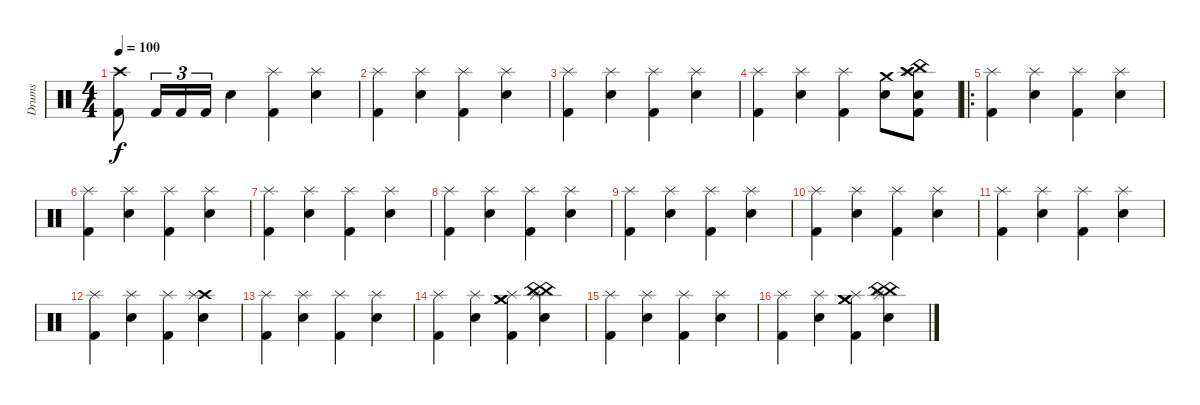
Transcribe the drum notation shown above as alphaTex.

\track ("Drums" "Drums") {instrument percussion}
\staff {score}
\articulation defaults
\ts (4 4)
\tempo 100
\clef neutral
\ks c
("Crash high (hit)" "Kick (hit) 2").8{dy f} "Kick (hit) 2".16{tu (3 2)} "Kick (hit) 2".16{tu (3 2)} "Kick (hit) 2".16{tu (3 2)} "Snare (hit) 2".4 ("Splash (hit)" "Kick (hit) 2").4 ("Splash (hit)" "Snare (hit) 2").4 |
("Splash (hit)" "Kick (hit) 2").4 ("Splash (hit)" "Snare (hit) 2").4 ("Splash (hit)" "Kick (hit) 2").4 ("Splash (hit)" "Snare (hit) 2").4 |
("Splash (hit)" "Kick (hit) 2").4 ("Splash (hit)" "Snare (hit) 2").4 ("Splash (hit)" "Kick (hit) 2").4 ("Splash (hit)" "Snare (hit) 2").4 |
("Splash (hit)" "Kick (hit) 2").4 ("Splash (hit)" "Snare (hit) 2").4 ("Splash (hit)" "Kick (hit) 2").4 ("Crash medium (hit)" "Snare (hit) 2").8 ("Crash high (hit)" "Splash (hit)" "China (hit)" "Kick (hit) 2" "Snare (hit) 2").8 |
\ro
("Splash (hit)" "Kick (hit) 2").4 ("Splash (hit)" "Snare (hit) 2").4 ("Splash (hit)" "Kick (hit) 2").4 ("Splash (hit)" "Snare (hit) 2").4 |
("Splash (hit)" "Kick (hit) 2").4 ("Splash (hit)" "Snare (hit) 2").4 ("Splash (hit)" "Kick (hit) 2").4 ("Splash (hit)" "Snare (hit) 2").4 |
("Splash (hit)" "Kick (hit) 2").4 ("Splash (hit)" "Snare (hit) 2").4 ("Splash (hit)" "Kick (hit) 2").4 ("Splash (hit)" "Snare (hit) 2").4 |
("Splash (hit)" "Kick (hit) 2").4 ("Splash (hit)" "Snare (hit) 2").4 ("Splash (hit)" "Kick (hit) 2").4 ("Splash (hit)" "Snare (hit) 2").4 |
("Splash (hit)" "Kick (hit) 2").4 ("Splash (hit)" "Snare (hit) 2").4 ("Splash (hit)" "Kick (hit) 2").4 ("Splash (hit)" "Snare (hit) 2").4 |
("Splash (hit)" "Kick (hit) 2").4 ("Splash (hit)" "Snare (hit) 2").4 ("Splash (hit)" "Kick (hit) 2").4 ("Splash (hit)" "Snare (hit) 2").4 |
("Splash (hit)" "Kick (hit) 2").4 ("Splash (hit)" "Snare (hit) 2").4 ("Splash (hit)" "Kick (hit) 2").4 ("Splash (hit)" "Snare (hit) 2").4 |
("Splash (hit)" "Kick (hit) 2").4 ("Splash (hit)" "Snare (hit) 2").4 ("Splash (hit)" "Kick (hit) 2").4 ("Crash high (hit)" "Splash (hit)" "Snare (hit) 2").4 |
("Splash (hit)" "Kick (hit) 2").4 ("Splash (hit)" "Snare (hit) 2").4 ("Splash (hit)" "Kick (hit) 2").4 ("Splash (hit)" "Snare (hit) 2").4 |
("Splash (hit)" "Kick (hit) 2").4 ("Splash (hit)" "Snare (hit) 2").4 ("Crash medium (hit)" "Crash medium (hit)" "Splash (hit)" "Kick (hit) 2").4 ("China (hit)" "China (hit)" "Splash (hit)" "Snare (hit) 2").4 |
("Splash (hit)" "Kick (hit) 2").4 ("Splash (hit)" "Snare (hit) 2").4 ("Splash (hit)" "Kick (hit) 2").4 ("Splash (hit)" "Snare (hit) 2").4 |
("Splash (hit)" "Kick (hit) 2").4 ("Splash (hit)" "Snare (hit) 2").4 ("Crash medium (hit)" "Crash medium (hit)" "Splash (hit)" "Kick (hit) 2").4 ("China (hit)" "China (hit)" "Splash (hit)" "Snare (hit) 2").4
